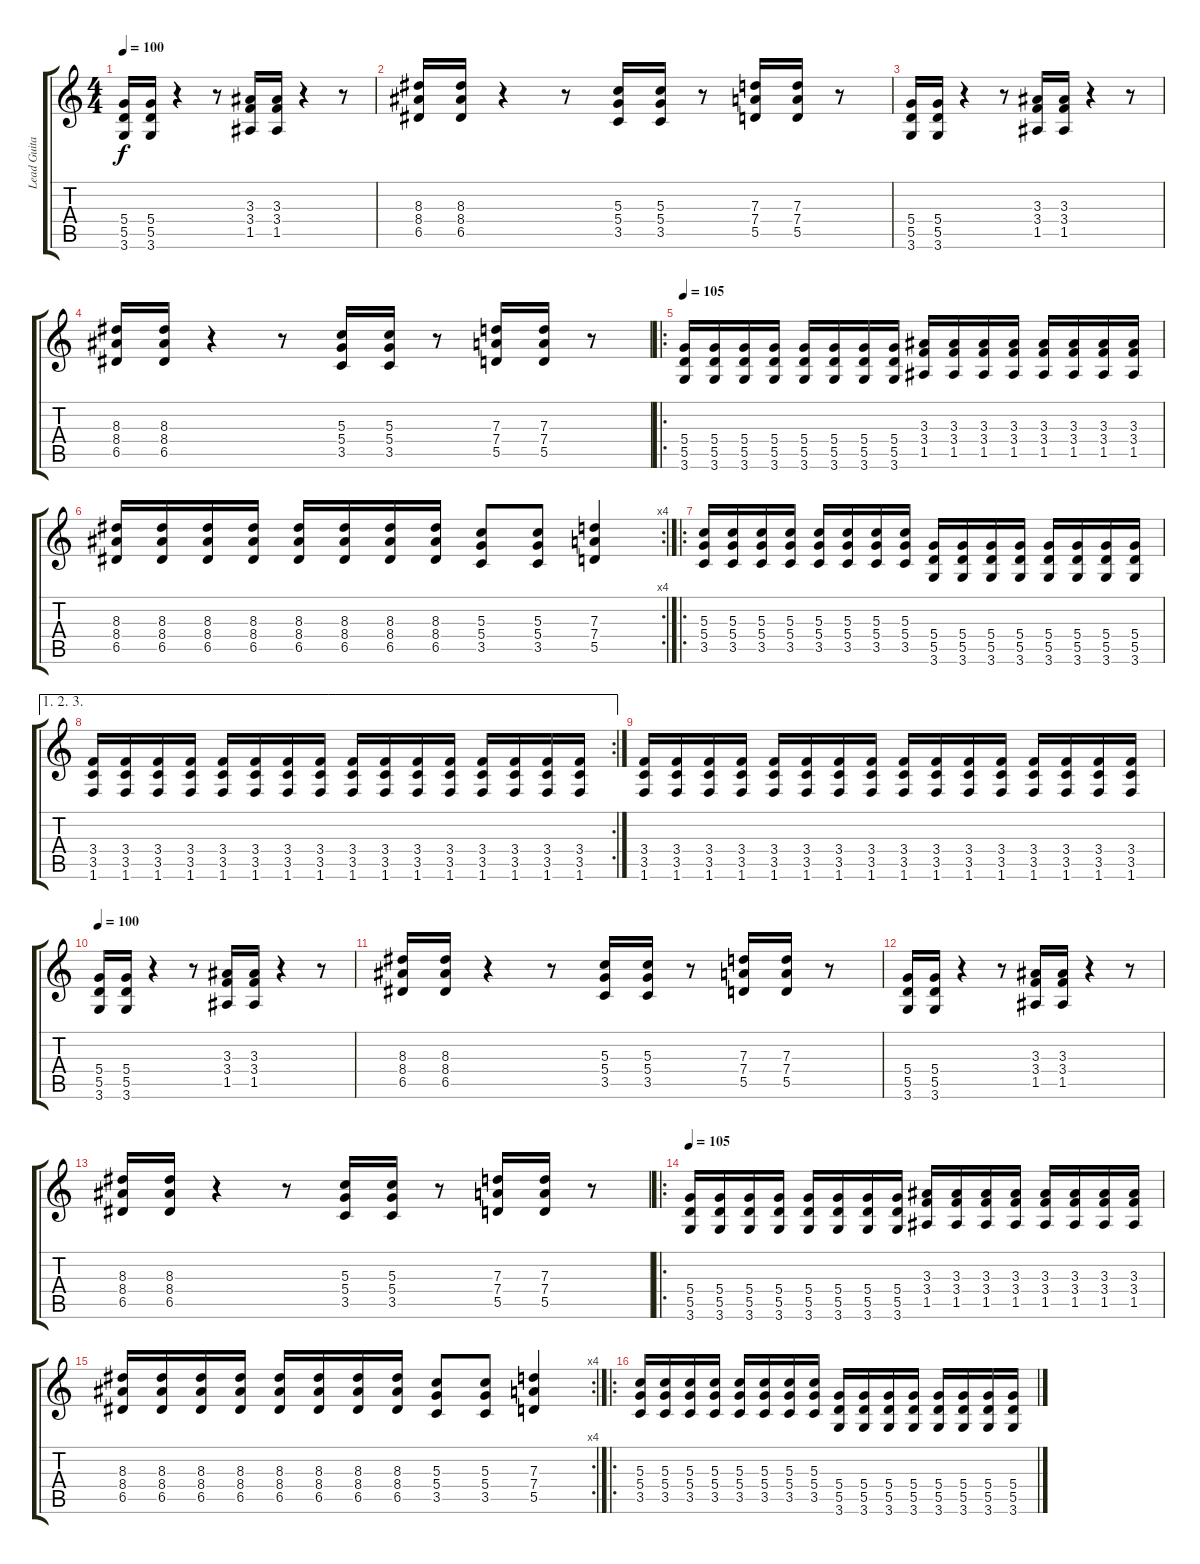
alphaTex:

\track ("Lead Guitar" "Lead Guita") {instrument overdrivenguitar}
\staff {score tabs}
\tuning (E4 B3 G3 D3 A2 E2) {hide}
\ts (4 4)
\tempo 100
\clef g2
\ks c
(5.4 5.5 3.6).16{dy f instrument overdrivenguitar} (5.4 5.5 3.6).16 r.4 r.8 (3.3 3.4 1.5).16 (3.3 3.4 1.5).16 r.4 r.8 |
(8.3 8.4 6.5).16 (8.3 8.4 6.5).16 r.4 r.8 (5.3 5.4 3.5).16 (5.3 5.4 3.5).16 r.8 (7.3 7.4 5.5).16 (7.3 7.4 5.5).16 r.8 |
(5.4 5.5 3.6).16 (5.4 5.5 3.6).16 r.4 r.8 (3.3 3.4 1.5).16 (3.3 3.4 1.5).16 r.4 r.8 |
(8.3 8.4 6.5).16 (8.3 8.4 6.5).16 r.4 r.8 (5.3 5.4 3.5).16 (5.3 5.4 3.5).16 r.8 (7.3 7.4 5.5).16 (7.3 7.4 5.5).16 r.8 |
\ro
\tempo 105
(5.4 5.5 3.6).16 (5.4 5.5 3.6).16 (5.4 5.5 3.6).16 (5.4 5.5 3.6).16 (5.4 5.5 3.6).16 (5.4 5.5 3.6).16 (5.4 5.5 3.6).16 (5.4 5.5 3.6).16 (3.3 3.4 1.5).16 (3.3 3.4 1.5).16 (3.3 3.4 1.5).16 (3.3 3.4 1.5).16 (3.3 3.4 1.5).16 (3.3 3.4 1.5).16 (3.3 3.4 1.5).16 (3.3 3.4 1.5).16 |
\rc 4
(8.3 8.4 6.5).16 (8.3 8.4 6.5).16 (8.3 8.4 6.5).16 (8.3 8.4 6.5).16 (8.3 8.4 6.5).16 (8.3 8.4 6.5).16 (8.3 8.4 6.5).16 (8.3 8.4 6.5).16 (5.3 5.4 3.5).8 (5.3 5.4 3.5).8 (7.3 7.4 5.5).4 |
\ro
(5.3 5.4 3.5).16 (5.3 5.4 3.5).16 (5.3 5.4 3.5).16 (5.3 5.4 3.5).16 (5.3 5.4 3.5).16 (5.3 5.4 3.5).16 (5.3 5.4 3.5).16 (5.3 5.4 3.5).16 (5.4 5.5 3.6).16 (5.4 5.5 3.6).16 (5.4 5.5 3.6).16 (5.4 5.5 3.6).16 (5.4 5.5 3.6).16 (5.4 5.5 3.6).16 (5.4 5.5 3.6).16 (5.4 5.5 3.6).16 |
\ae (1 2 3)
\rc 2
(3.4 3.5 1.6).16 (3.4 3.5 1.6).16 (3.4 3.5 1.6).16 (3.4 3.5 1.6).16 (3.4 3.5 1.6).16 (3.4 3.5 1.6).16 (3.4 3.5 1.6).16 (3.4 3.5 1.6).16 (3.4 3.5 1.6).16 (3.4 3.5 1.6).16 (3.4 3.5 1.6).16 (3.4 3.5 1.6).16 (3.4 3.5 1.6).16 (3.4 3.5 1.6).16 (3.4 3.5 1.6).16 (3.4 3.5 1.6).16 |
(3.4 3.5 1.6).16 (3.4 3.5 1.6).16 (3.4 3.5 1.6).16 (3.4 3.5 1.6).16 (3.4 3.5 1.6).16 (3.4 3.5 1.6).16 (3.4 3.5 1.6).16 (3.4 3.5 1.6).16 (3.4 3.5 1.6).16 (3.4 3.5 1.6).16 (3.4 3.5 1.6).16 (3.4 3.5 1.6).16 (3.4 3.5 1.6).16 (3.4 3.5 1.6).16 (3.4 3.5 1.6).16 (3.4 3.5 1.6).16 |
\tempo 100
(5.4 5.5 3.6).16 (5.4 5.5 3.6).16 r.4 r.8 (3.3 3.4 1.5).16 (3.3 3.4 1.5).16 r.4 r.8 |
(8.3 8.4 6.5).16 (8.3 8.4 6.5).16 r.4 r.8 (5.3 5.4 3.5).16 (5.3 5.4 3.5).16 r.8 (7.3 7.4 5.5).16 (7.3 7.4 5.5).16 r.8 |
(5.4 5.5 3.6).16 (5.4 5.5 3.6).16 r.4 r.8 (3.3 3.4 1.5).16 (3.3 3.4 1.5).16 r.4 r.8 |
(8.3 8.4 6.5).16 (8.3 8.4 6.5).16 r.4 r.8 (5.3 5.4 3.5).16 (5.3 5.4 3.5).16 r.8 (7.3 7.4 5.5).16 (7.3 7.4 5.5).16 r.8 |
\ro
\tempo 105
(5.4 5.5 3.6).16 (5.4 5.5 3.6).16 (5.4 5.5 3.6).16 (5.4 5.5 3.6).16 (5.4 5.5 3.6).16 (5.4 5.5 3.6).16 (5.4 5.5 3.6).16 (5.4 5.5 3.6).16 (3.3 3.4 1.5).16 (3.3 3.4 1.5).16 (3.3 3.4 1.5).16 (3.3 3.4 1.5).16 (3.3 3.4 1.5).16 (3.3 3.4 1.5).16 (3.3 3.4 1.5).16 (3.3 3.4 1.5).16 |
\rc 4
(8.3 8.4 6.5).16 (8.3 8.4 6.5).16 (8.3 8.4 6.5).16 (8.3 8.4 6.5).16 (8.3 8.4 6.5).16 (8.3 8.4 6.5).16 (8.3 8.4 6.5).16 (8.3 8.4 6.5).16 (5.3 5.4 3.5).8 (5.3 5.4 3.5).8 (7.3 7.4 5.5).4 |
\ro
(5.3 5.4 3.5).16 (5.3 5.4 3.5).16 (5.3 5.4 3.5).16 (5.3 5.4 3.5).16 (5.3 5.4 3.5).16 (5.3 5.4 3.5).16 (5.3 5.4 3.5).16 (5.3 5.4 3.5).16 (5.4 5.5 3.6).16 (5.4 5.5 3.6).16 (5.4 5.5 3.6).16 (5.4 5.5 3.6).16 (5.4 5.5 3.6).16 (5.4 5.5 3.6).16 (5.4 5.5 3.6).16 (5.4 5.5 3.6).16
